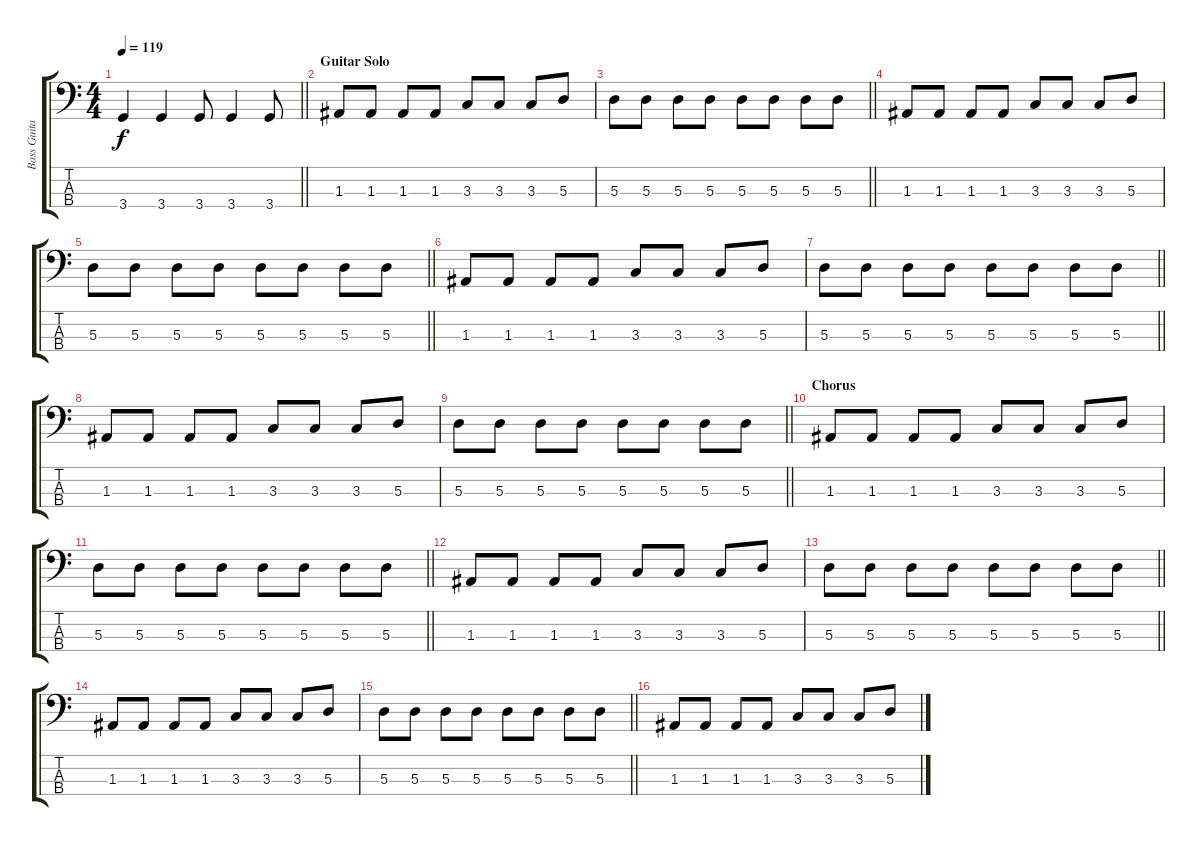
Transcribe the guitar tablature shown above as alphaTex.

\track ("Bass Guitar" "Bass Guita") {instrument electricbasspick}
\staff {score tabs}
\tuning (G2 D2 A1 E1) {hide}
\ts (4 4)
\tempo 119
\clef f4
\barLineRight lightlight
\ks c
3.4.4{dy f} 3.4.4 3.4.8 3.4.4 3.4.8 |
\section ("" "Guitar Solo")
1.3.8 1.3.8 1.3.8 1.3.8 3.3.8 3.3.8 3.3.8 5.3.8 |
\barLineRight lightlight
5.3.8 5.3.8 5.3.8 5.3.8 5.3.8 5.3.8 5.3.8 5.3.8 |
1.3.8 1.3.8 1.3.8 1.3.8 3.3.8 3.3.8 3.3.8 5.3.8 |
\barLineRight lightlight
5.3.8 5.3.8 5.3.8 5.3.8 5.3.8 5.3.8 5.3.8 5.3.8 |
1.3.8 1.3.8 1.3.8 1.3.8 3.3.8 3.3.8 3.3.8 5.3.8 |
\barLineRight lightlight
5.3.8 5.3.8 5.3.8 5.3.8 5.3.8 5.3.8 5.3.8 5.3.8 |
1.3.8 1.3.8 1.3.8 1.3.8 3.3.8 3.3.8 3.3.8 5.3.8 |
\barLineRight lightlight
5.3.8 5.3.8 5.3.8 5.3.8 5.3.8 5.3.8 5.3.8 5.3.8 |
\section ("" "Chorus")
1.3.8 1.3.8 1.3.8 1.3.8 3.3.8 3.3.8 3.3.8 5.3.8 |
\barLineRight lightlight
5.3.8 5.3.8 5.3.8 5.3.8 5.3.8 5.3.8 5.3.8 5.3.8 |
1.3.8 1.3.8 1.3.8 1.3.8 3.3.8 3.3.8 3.3.8 5.3.8 |
\barLineRight lightlight
5.3.8 5.3.8 5.3.8 5.3.8 5.3.8 5.3.8 5.3.8 5.3.8 |
1.3.8 1.3.8 1.3.8 1.3.8 3.3.8 3.3.8 3.3.8 5.3.8 |
\barLineRight lightlight
5.3.8 5.3.8 5.3.8 5.3.8 5.3.8 5.3.8 5.3.8 5.3.8 |
1.3.8 1.3.8 1.3.8 1.3.8 3.3.8 3.3.8 3.3.8 5.3.8
